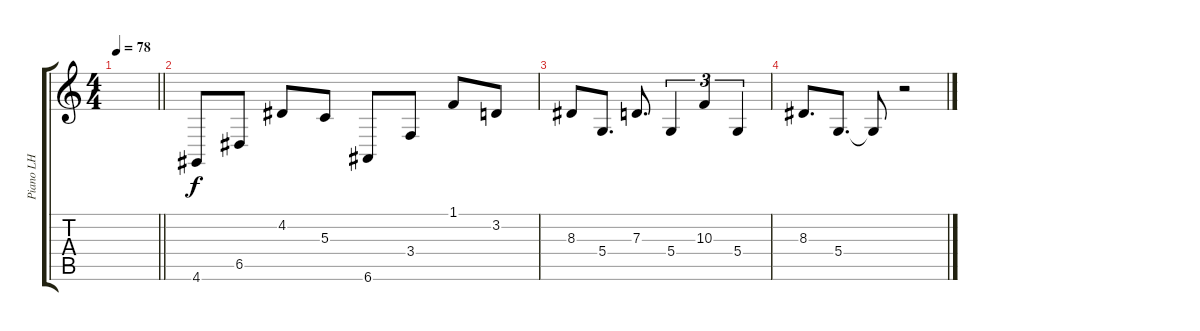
\track ("Piano LH" "Piano LH") {instrument acousticgrandpiano}
\staff {score tabs}
\tuning (E4 B3 G3 D3 A2 E2) {hide}
\ts (4 4)
\tempo 78
\clef g2
\barLineRight lightlight
\ks c
|
4.6.8 6.5.8 4.2.8 5.3.8 6.6.8 3.4.8 1.1.8 3.2.8 |
8.3.8 5.4.8{d} 7.3.8{d} 5.4.4{tu (3 2)} 10.3.4{tu (3 2)} 5.4.4{tu (3 2)} |
8.3.8{d} 5.4.8{d} 5.4{t}.8 r.2
